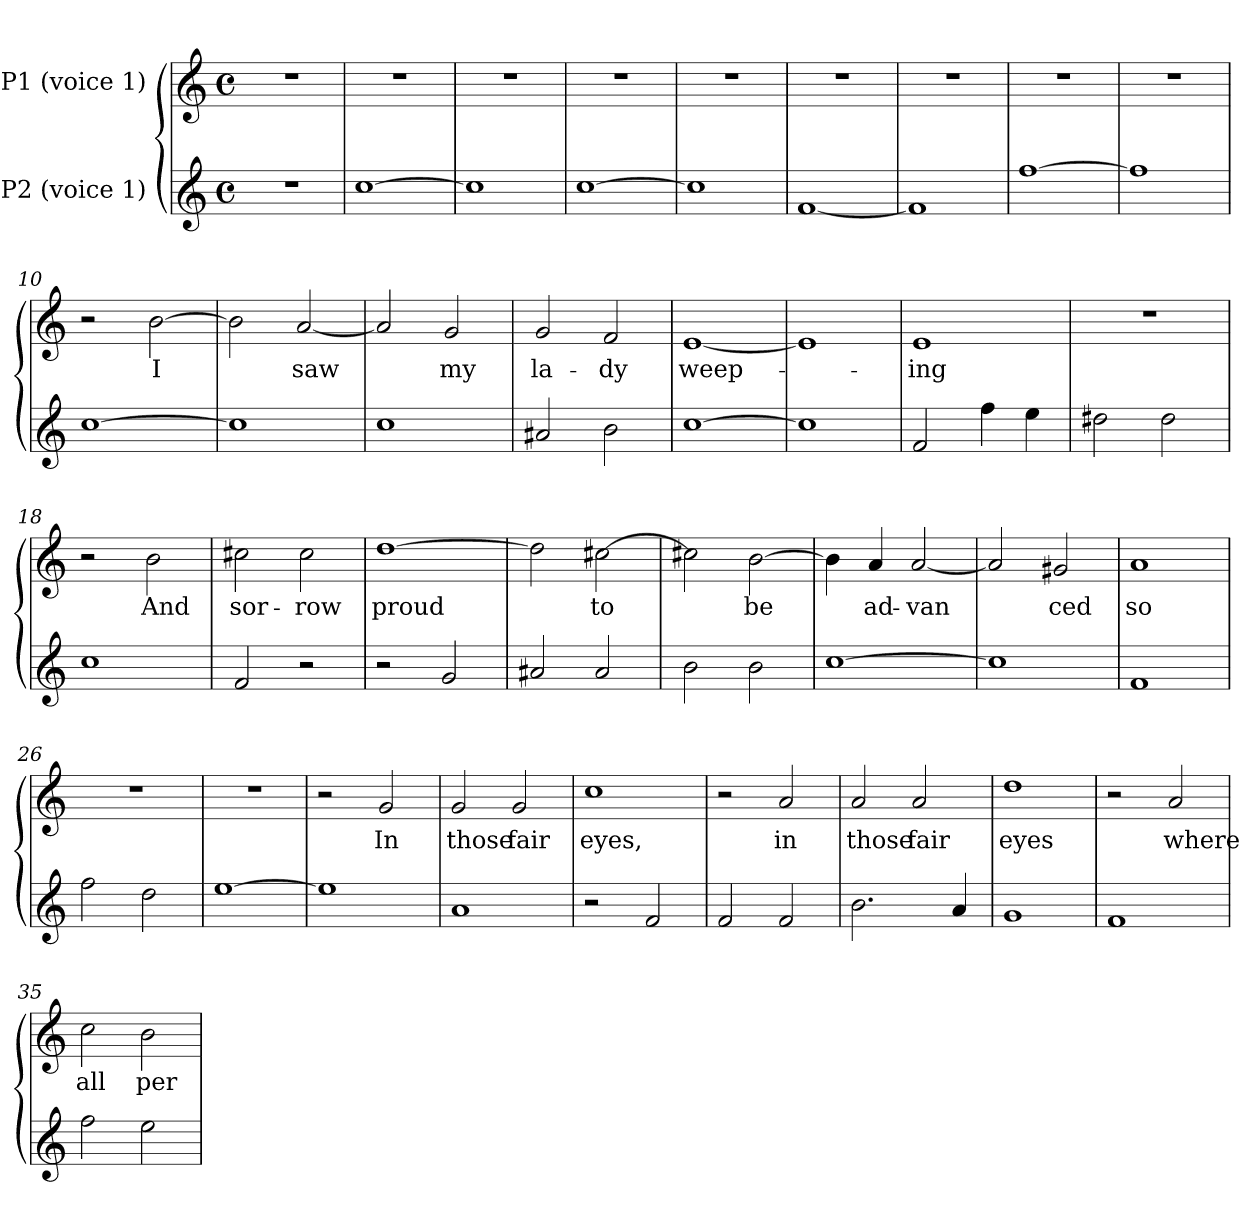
**kern	**kern	**text
*part2	*part1	*part1
*staff2	*staff1	*staff1
*I"P2 (voice 1)	*I"P1 (voice 1)	*
!!LO:PB:g=z
*stria5	*stria5	*
*clefG2	*clefG2	*
*M4/4	*M4/4	*
*met(c)	*met(c)	*
=1	=1	=1
1r	1r	.
=2	=2	=2
*	*MM240	*
[>1cc	1r	.
=3	=3	=3
1cc]	1r	.
=4	=4	=4
[>1cc	1r	.
=5	=5	=5
1cc]	1r	.
=6	=6	=6
[<1f	1r	.
=7	=7	=7
1f]	1r	.
=8	=8	=8
[>1ff	1r	.
!!LO:LB:g=z
=9	=9	=9
1ff]	1r	.
=10	=10	=10
[>1cc	2r	.
!	!	!LO:LY:b:cj
.	[>2b\	I
=11	=11	=11
!	!	!LO:LY:b:cj
1cc]	2b\]	.
!	!	!LO:LY:b:cj
.	[<2a/	saw
=12	=12	=12
!	!	!LO:LY:b:cj
1cc	2a/]	.
!	!	!LO:LY:b:cj
.	2g/	my
=13	=13	=13
!	!	!LO:LY:b:cj
2a#X/	2g/	la-
!	!	!LO:LY:b:cj
2b\	2f/	-dy
=14	=14	=14
!	!	!LO:LY:b:cj
[<1cc	[<1e	weep-
=15	=15	=15
1cc]	1e]	.
=16	=16	=16
!	!	!LO:LY:b:cj
2f/	1e	-ing
4ff\	.	.
4ee\	.	.
=17	=17	=17
2dd#X\	1r	.
2dd#\	.	.
!!LO:LB:g=z
=18	=18	=18
1cc	2r	.
!	!	!LO:LY:b:cj
.	2b\	And
=19	=19	=19
!	!	!LO:LY:b:cj
2f/	2cc#X\	sor-
!	!	!LO:LY:b:cj
2r	2cc#\	-row
=20	=20	=20
!	!	!LO:LY:b:cj
2r	[>1dd	proud
2g/	.	.
=21	=21	=21
!	!	!LO:LY:b:cj
2a#X/	2dd\]	.
!	!	!LO:LY:b:cj
2a#/	[>2cc#X\	to
=22	=22	=22
!	!	!LO:LY:b:cj
2b\	2cc#X\]	.
!	!	!LO:LY:b:cj
2b\	[>2b\	be
=23	=23	=23
!	!	!LO:LY:b:cj
[<1cc	4b\]	.
!	!	!LO:LY:b:cj
.	4a/	ad-
!	!	!LO:LY:b:cj
.	[<2a/	-van-
=24	=24	=24
!	!	!LO:LY:b:cj
1cc]	2a/]	-
!	!	!LO:LY:b:cj
.	2g#X/	ced
=25	=25	=25
!	!	!LO:LY:b:cj
1f	1a	so
!!LO:LB:g=z
=26	=26	=26
2ff\	1r	.
2dd\	.	.
!!LO:LB:g=z
=27	=27	=27
[>1ee	1r	.
=28	=28	=28
1ee]	2r	.
!	!	!LO:LY:b:cj
.	2g/	In
=29	=29	=29
!	!	!LO:LY:b:cj
1a	2g/	those
!	!	!LO:LY:b:cj
.	2g/	fair
=30	=30	=30
!	!	!LO:LY:b:cj
2r	1cc	eyes,
2f/	.	.
=31	=31	=31
2f/	2r	.
!	!	!LO:LY:b:cj
2f/	2a/	in
=32	=32	=32
!	!	!LO:LY:b:cj
2.b\	2a/	those
!	!	!LO:LY:b:cj
.	2a/	fair
4a/	.	.
=33	=33	=33
!	!	!LO:LY:b:cj
1g	1dd	eyes
=34	=34	=34
1f	2r	.
!	!	!LO:LY:b:cj
.	2a/	where
!!LO:LB:g=z
=35	=35	=35
!	!	!LO:LY:b:cj
2ff\	2cc\	all
!	!	!LO:LY:b:cj
2ee\	2b\	per-
=	=	=
*-	*-	*-
